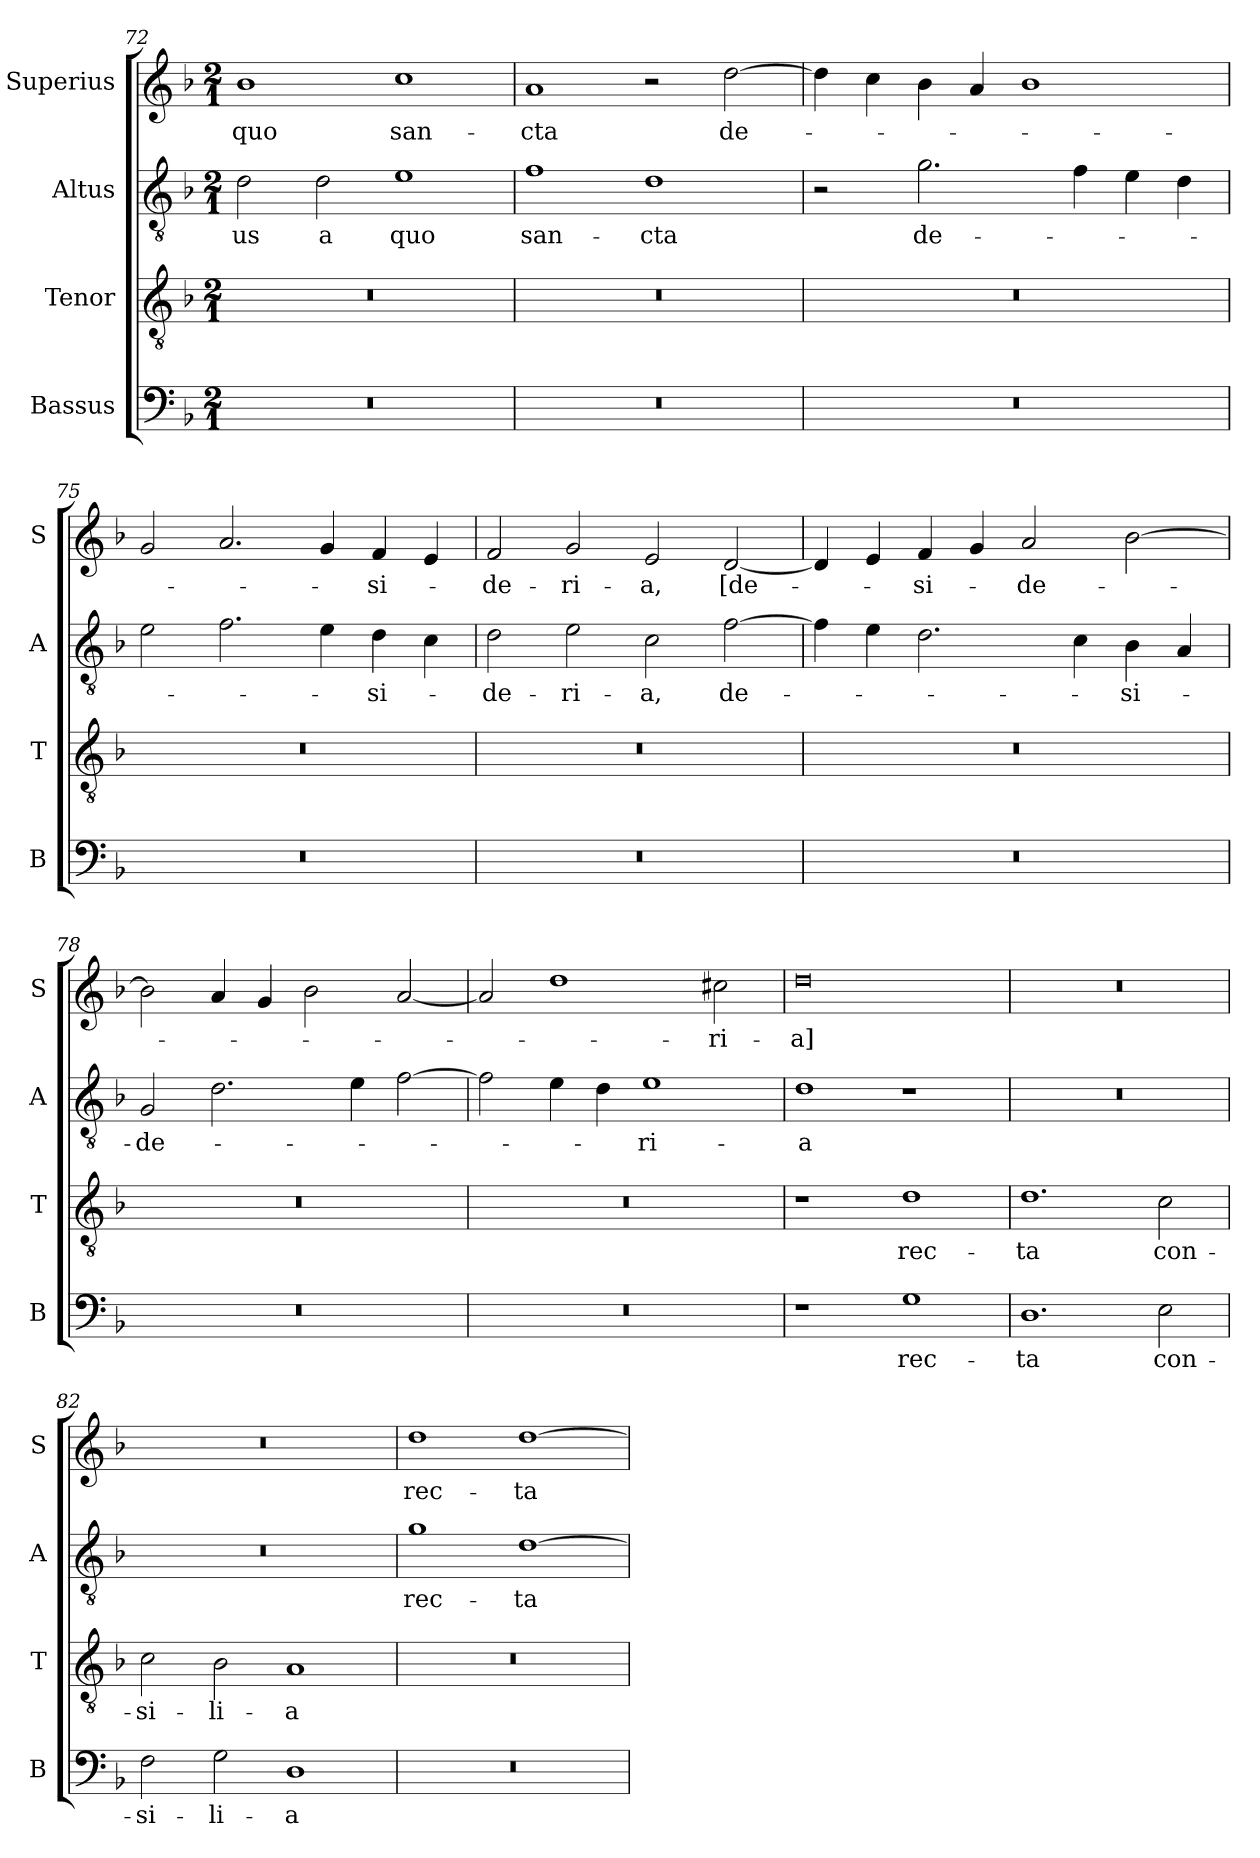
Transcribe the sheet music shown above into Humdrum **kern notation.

**kern	**text	**kern	**text	**kern	**text	**kern	**text
*part4	*part4	*part3	*part3	*part2	*part2	*part1	*part1
*staff4	*staff4	*staff3	*staff3	*staff2	*staff2	*staff1	*staff1
*I"Bassus	*	*I"Tenor	*	*I"Altus	*	*I"Superius	*
*I'B	*	*I'T	*	*I'A	*	*I'S	*
*clefF4	*	*clefGv2	*	*clefGv2	*	*clefG2	*
*k[b-]	*	*k[b-]	*	*k[b-]	*	*k[b-]	*
*F:	*	*F:	*	*F:	*	*F:	*
*M2/1	*	*M2/1	*	*M2/1	*	*M2/1	*
=72	=72	=72	=72	=72	=72	=72	=72
0r	.	0r	.	2d	-us	1b-	quo
.	.	.	.	2d	a	.	.
.	.	.	.	1e	quo	1cc	san-
=73	=73	=73	=73	=73	=73	=73	=73
0r	.	0r	.	1f	san-	1a	-cta
.	.	.	.	1d	-cta	2r	.
.	.	.	.	.	.	[2dd	de-
=74	=74	=74	=74	=74	=74	=74	=74
0r	.	0r	.	2r	.	4dd]	.
.	.	.	.	.	.	4cc	.
.	.	.	.	2.g	de-	4b-	.
.	.	.	.	.	.	4a	.
.	.	.	.	.	.	1b-	.
.	.	.	.	4f	.	.	.
.	.	.	.	4e	.	.	.
.	.	.	.	4d	.	.	.
=75	=75	=75	=75	=75	=75	=75	=75
0r	.	0r	.	2e	.	2g	.
.	.	.	.	2.f	.	2.a	.
.	.	.	.	4e	.	4g	.
.	.	.	.	4d	-si-	4f	-si-
.	.	.	.	4c	.	4e	.
=76	=76	=76	=76	=76	=76	=76	=76
0r	.	0r	.	2d	-de-	2f	-de-
.	.	.	.	2e	-ri-	2g	-ri-
.	.	.	.	2c	-a,	2e	-a,
.	.	.	.	[2f	de-	[2d	[de-
=77	=77	=77	=77	=77	=77	=77	=77
0r	.	0r	.	4f]	.	4d]	.
.	.	.	.	4e	.	4e	.
.	.	.	.	2.d	.	4f	-si-
.	.	.	.	.	.	4g	.
.	.	.	.	.	.	2a	-de-
.	.	.	.	4c	.	.	.
.	.	.	.	4B-	-si-	[2b-	.
.	.	.	.	4A	.	.	.
=78	=78	=78	=78	=78	=78	=78	=78
0r	.	0r	.	2G	-de-	2b-]	.
.	.	.	.	2.d	.	4a	.
.	.	.	.	.	.	4g	.
.	.	.	.	.	.	2b-	.
.	.	.	.	4e	.	.	.
.	.	.	.	[2f	.	[2a	.
=79	=79	=79	=79	=79	=79	=79	=79
0r	.	0r	.	2f]	.	2a]	.
.	.	.	.	4e	.	1dd	.
.	.	.	.	4d	.	.	.
.	.	.	.	1e	-ri-	.	.
.	.	.	.	.	.	2cc#X	-ri-
=80	=80	=80	=80	=80	=80	=80	=80
1r	.	1r	.	1d	-a	0dd	-a]
1G	rec-	1d	rec-	1r	.	.	.
=81	=81	=81	=81	=81	=81	=81	=81
1.D	-ta	1.d	-ta	0r	.	0r	.
2E	con-	2c	con-	.	.	.	.
=82	=82	=82	=82	=82	=82	=82	=82
2F	-si-	2c	-si-	0r	.	0r	.
2G	-li-	2B-	-li-	.	.	.	.
1D	-a	1A	-a	.	.	.	.
=83	=83	=83	=83	=83	=83	=83	=83
0r	.	0r	.	1g	rec-	1dd	rec-
.	.	.	.	[1d	-ta	[1dd	-ta
=	=	=	=	=	=	=	=
*-	*-	*-	*-	*-	*-	*-	*-
